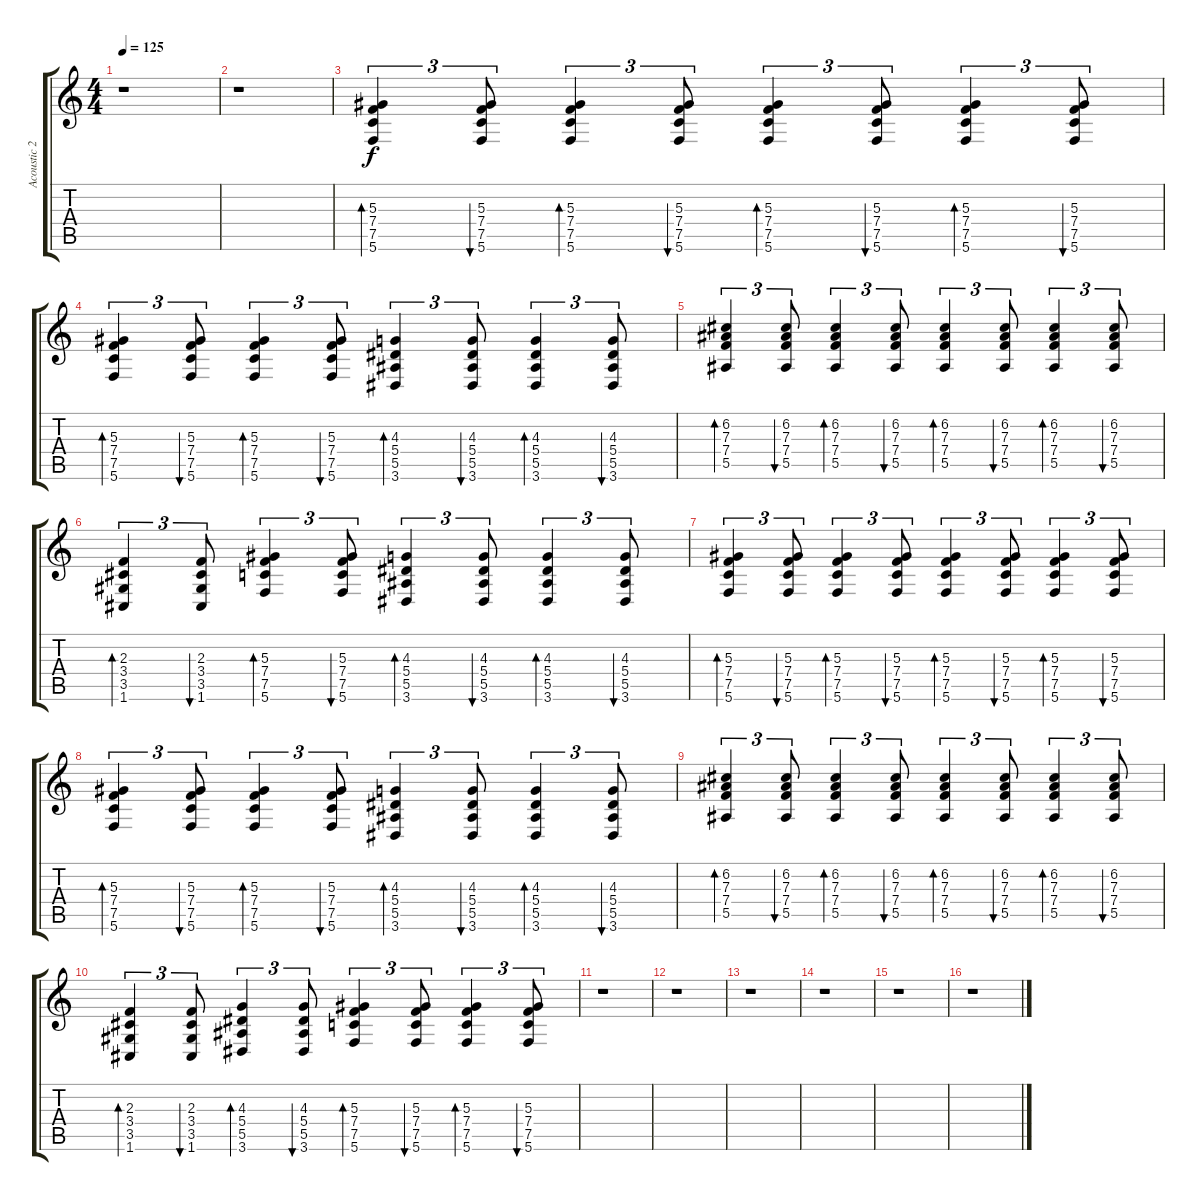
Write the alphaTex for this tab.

\track ("Acoustic 2" "Acoustic 2") {instrument acousticguitarsteel}
\staff {score tabs}
\tuning (C4 G3 Eb3 Bb2 F2 C2) {hide}
\ts (4 4)
\tempo 125
\clef g2
\ks c
r.1{dy f} |
r.1 |
(5.3 7.4 7.5 5.6).4{tu (3 2) bd 120} (5.3 7.4 7.5 5.6).8{tu (3 2) bu 120} (5.3 7.4 7.5 5.6).4{tu (3 2) bd 120} (5.3 7.4 7.5 5.6).8{tu (3 2) bu 120} (5.3 7.4 7.5 5.6).4{tu (3 2) bd 120} (5.3 7.4 7.5 5.6).8{tu (3 2) bu 120} (5.3 7.4 7.5 5.6).4{tu (3 2) bd 120} (5.3 7.4 7.5 5.6).8{tu (3 2) bu 120} |
(5.3 7.4 7.5 5.6).4{tu (3 2) bd 120} (5.3 7.4 7.5 5.6).8{tu (3 2) bu 120} (5.3 7.4 7.5 5.6).4{tu (3 2) bd 120} (5.3 7.4 7.5 5.6).8{tu (3 2) bu 120} (4.3 5.4 5.5 3.6).4{tu (3 2) bd 120} (4.3 5.4 5.5 3.6).8{tu (3 2) bu 120} (4.3 5.4 5.5 3.6).4{tu (3 2) bd 120} (4.3 5.4 5.5 3.6).8{tu (3 2) bu 120} |
(6.2 7.3 7.4 5.5).4{tu (3 2) bd 120} (6.2 7.3 7.4 5.5).8{tu (3 2) bu 120} (6.2 7.3 7.4 5.5).4{tu (3 2) bd 120} (6.2 7.3 7.4 5.5).8{tu (3 2) bu 120} (6.2 7.3 7.4 5.5).4{tu (3 2) bd 120} (6.2 7.3 7.4 5.5).8{tu (3 2) bu 120} (6.2 7.3 7.4 5.5).4{tu (3 2) bd 120} (6.2 7.3 7.4 5.5).8{tu (3 2) bu 120} |
(2.3 3.4 3.5 1.6).4{tu (3 2) bd 120} (2.3 3.4 3.5 1.6).8{tu (3 2) bu 120} (5.3 7.4 7.5 5.6).4{tu (3 2) bd 120} (5.3 7.4 7.5 5.6).8{tu (3 2) bu 120} (4.3 5.4 5.5 3.6).4{tu (3 2) bd 120} (4.3 5.4 5.5 3.6).8{tu (3 2) bu 120} (4.3 5.4 5.5 3.6).4{tu (3 2) bd 120} (4.3 5.4 5.5 3.6).8{tu (3 2) bu 120} |
(5.3 7.4 7.5 5.6).4{tu (3 2) bd 120} (5.3 7.4 7.5 5.6).8{tu (3 2) bu 120} (5.3 7.4 7.5 5.6).4{tu (3 2) bd 120} (5.3 7.4 7.5 5.6).8{tu (3 2) bu 120} (5.3 7.4 7.5 5.6).4{tu (3 2) bd 120} (5.3 7.4 7.5 5.6).8{tu (3 2) bu 120} (5.3 7.4 7.5 5.6).4{tu (3 2) bd 120} (5.3 7.4 7.5 5.6).8{tu (3 2) bu 120} |
(5.3 7.4 7.5 5.6).4{tu (3 2) bd 120} (5.3 7.4 7.5 5.6).8{tu (3 2) bu 120} (5.3 7.4 7.5 5.6).4{tu (3 2) bd 120} (5.3 7.4 7.5 5.6).8{tu (3 2) bu 120} (4.3 5.4 5.5 3.6).4{tu (3 2) bd 120} (4.3 5.4 5.5 3.6).8{tu (3 2) bu 120} (4.3 5.4 5.5 3.6).4{tu (3 2) bd 120} (4.3 5.4 5.5 3.6).8{tu (3 2) bu 120} |
(6.2 7.3 7.4 5.5).4{tu (3 2) bd 120} (6.2 7.3 7.4 5.5).8{tu (3 2) bu 120} (6.2 7.3 7.4 5.5).4{tu (3 2) bd 120} (6.2 7.3 7.4 5.5).8{tu (3 2) bu 120} (6.2 7.3 7.4 5.5).4{tu (3 2) bd 120} (6.2 7.3 7.4 5.5).8{tu (3 2) bu 120} (6.2 7.3 7.4 5.5).4{tu (3 2) bd 120} (6.2 7.3 7.4 5.5).8{tu (3 2) bu 120} |
(2.3 3.4 3.5 1.6).4{tu (3 2) bd 120} (2.3 3.4 3.5 1.6).8{tu (3 2) bu 120} (4.3 5.4 5.5 3.6).4{tu (3 2) bd 120} (4.3 5.4 5.5 3.6).8{tu (3 2) bu 120} (5.3 7.4 7.5 5.6).4{tu (3 2) bd 120} (5.3 7.4 7.5 5.6).8{tu (3 2) bu 120} (5.3 7.4 7.5 5.6).4{tu (3 2) bd 120} (5.3 7.4 7.5 5.6).8{tu (3 2) bu 120} |
r.1 |
r.1 |
r.1 |
r.1 |
r.1 |
r.1
